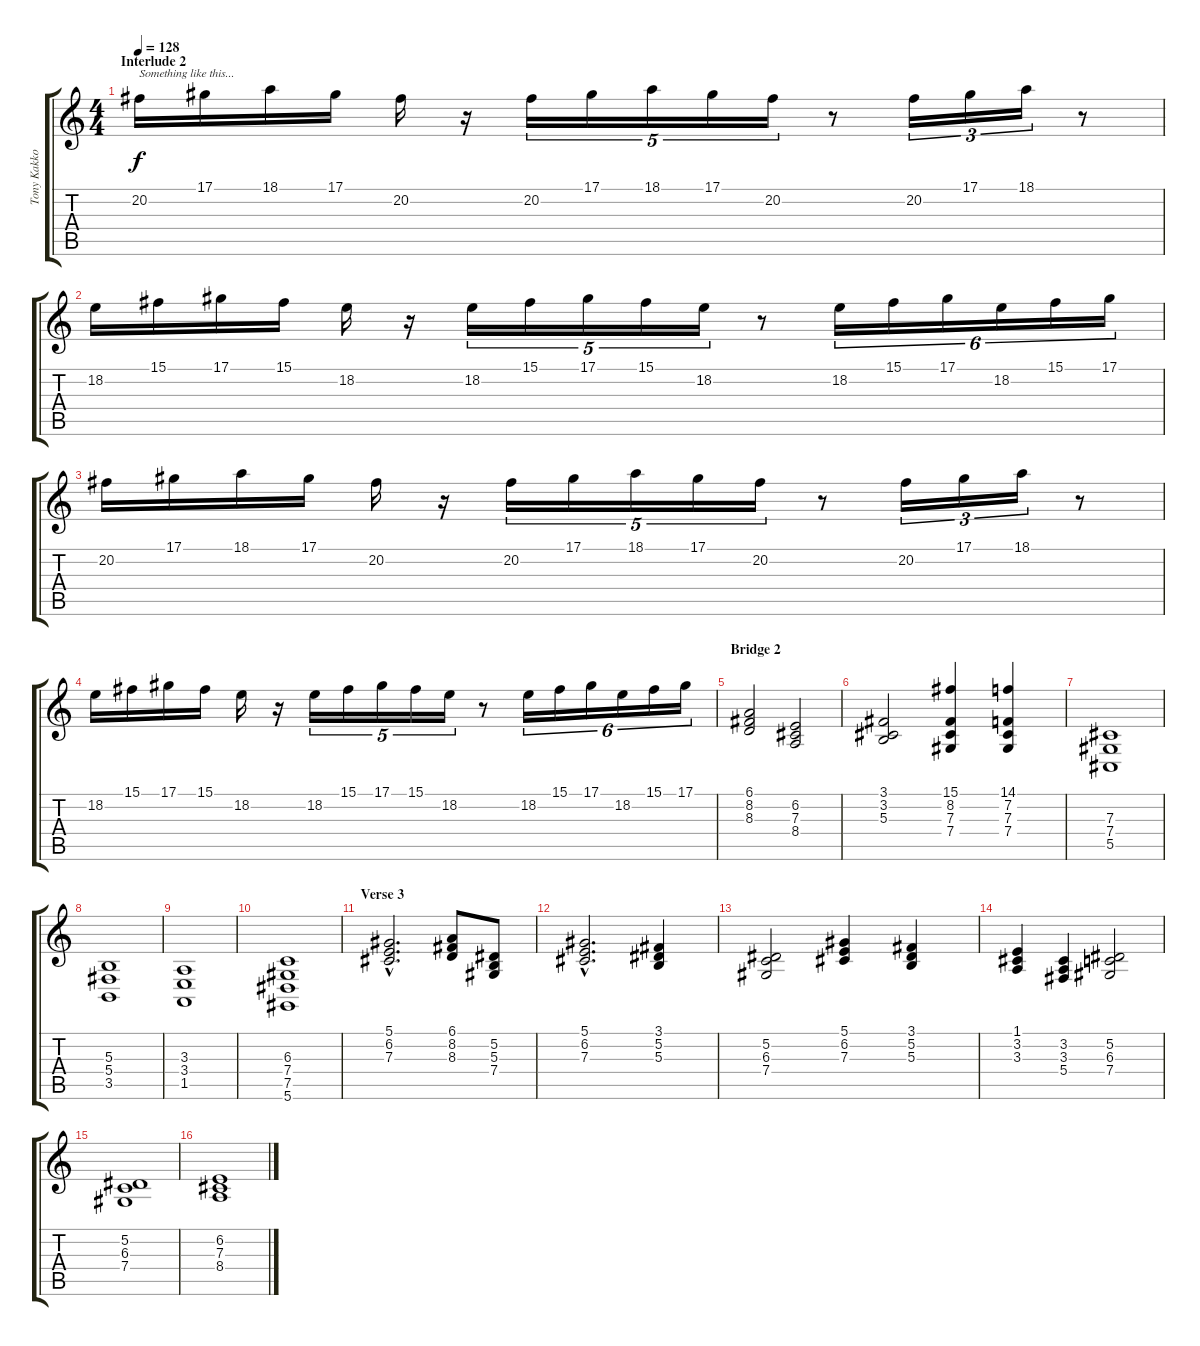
\track ("Tony Kakko RH" "Tony Kakko") {instrument harpsichord}
\staff {score tabs}
\tuning (Eb4 Bb3 Gb3 Db3 Ab2 Eb2) {hide}
\ts (4 4)
\section ("" "Interlude 2")
\tempo 128
\clef g2
\ks c
20.2.16{txt "Something like this..." dy f} 17.1.16 18.1.16 17.1.16 20.2.16 r.16 20.2.16{tu (5 4)} 17.1.16{tu (5 4)} 18.1.16{tu (5 4)} 17.1.16{tu (5 4)} 20.2.16{tu (5 4)} r.8 20.2.16{tu (3 2)} 17.1.16{tu (3 2)} 18.1.16{tu (3 2)} r.8 |
18.2.16 15.1.16 17.1.16 15.1.16 18.2.16 r.16 18.2.16{tu (5 4)} 15.1.16{tu (5 4)} 17.1.16{tu (5 4)} 15.1.16{tu (5 4)} 18.2.16{tu (5 4)} r.8 18.2.16{tu (6 4)} 15.1.16{tu (6 4)} 17.1.16{tu (6 4)} 18.2.16{tu (6 4)} 15.1.16{tu (6 4)} 17.1.16{tu (6 4)} |
20.2.16 17.1.16 18.1.16 17.1.16 20.2.16 r.16 20.2.16{tu (5 4)} 17.1.16{tu (5 4)} 18.1.16{tu (5 4)} 17.1.16{tu (5 4)} 20.2.16{tu (5 4)} r.8 20.2.16{tu (3 2)} 17.1.16{tu (3 2)} 18.1.16{tu (3 2)} r.8 |
18.2.16 15.1.16 17.1.16 15.1.16 18.2.16 r.16 18.2.16{tu (5 4)} 15.1.16{tu (5 4)} 17.1.16{tu (5 4)} 15.1.16{tu (5 4)} 18.2.16{tu (5 4)} r.8 18.2.16{tu (6 4)} 15.1.16{tu (6 4)} 17.1.16{tu (6 4)} 18.2.16{tu (6 4)} 15.1.16{tu (6 4)} 17.1.16{tu (6 4)} |
\section ("" "Bridge 2")
(6.1 8.2 8.3).2{volume 11 instrument harpsichord} (6.2 7.3 8.4).2 |
(3.1 3.2 5.3).2 (15.1 8.2 7.3 7.4).4 (14.1 7.2 7.3 7.4).4 |
(7.3 7.4 5.5).1 |
(5.3 5.4 3.5).1 |
(3.3 3.4 1.5).1 |
(6.3 7.4 7.5 5.6).1 |
\section ("" "Verse 3")
(5.1{hac} 6.2{hac} 7.3{hac}).2{d instrument harpsichord} (6.1 8.2 8.3).8 (5.2 5.3 7.4).8 |
(5.1{hac} 6.2{hac} 7.3{hac}).2{d} (3.1 5.2 5.3).4 |
(5.2 6.3 7.4).2 (5.1 6.2 7.3).4 (3.1 5.2 5.3).4 |
(1.1 3.2 3.3).4 (3.2 3.3 5.4).4 (5.2 6.3 7.4).2 |
(5.2 6.3 7.4).1 |
(6.2 7.3 8.4).1
